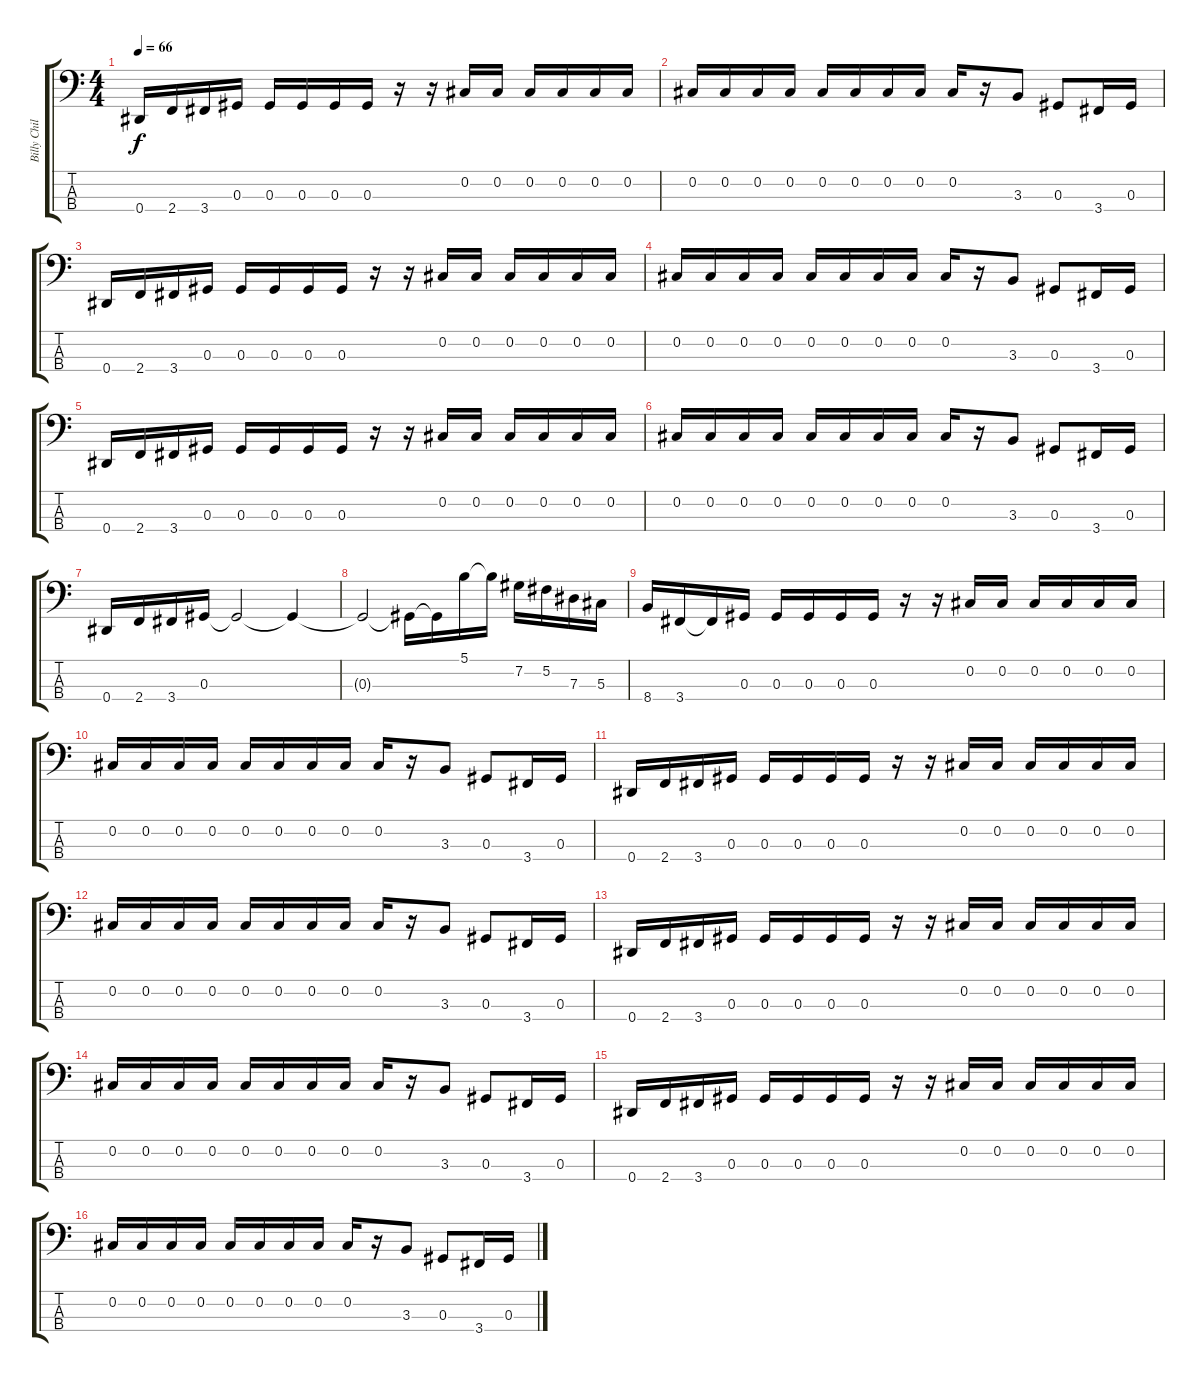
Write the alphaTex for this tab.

\track ("Billy Childs" "Billy Chil") {instrument electricbasspick}
\staff {score tabs}
\tuning (Gb2 Db2 Ab1 Eb1) {hide}
\ts (4 4)
\tempo 66
\clef f4
\ks c
0.4.16{dy f} 2.4.16 3.4.16 0.3.16 0.3.16 0.3.16 0.3.16 0.3.16 r.16 r.16 0.2.16 0.2.16 0.2.16 0.2.16 0.2.16 0.2.16 |
0.2.16 0.2.16 0.2.16 0.2.16 0.2.16 0.2.16 0.2.16 0.2.16 0.2.16 r.16 3.3.8 0.3.8 3.4.16 0.3.16 |
0.4.16 2.4.16 3.4.16 0.3.16 0.3.16 0.3.16 0.3.16 0.3.16 r.16 r.16 0.2.16 0.2.16 0.2.16 0.2.16 0.2.16 0.2.16 |
0.2.16 0.2.16 0.2.16 0.2.16 0.2.16 0.2.16 0.2.16 0.2.16 0.2.16 r.16 3.3.8 0.3.8 3.4.16 0.3.16 |
0.4.16 2.4.16 3.4.16 0.3.16 0.3.16 0.3.16 0.3.16 0.3.16 r.16 r.16 0.2.16 0.2.16 0.2.16 0.2.16 0.2.16 0.2.16 |
0.2.16 0.2.16 0.2.16 0.2.16 0.2.16 0.2.16 0.2.16 0.2.16 0.2.16 r.16 3.3.8 0.3.8 3.4.16 0.3.16 |
0.4.16 2.4.16 3.4.16 0.3.16 0.3{t}.2 0.3{t}.4 |
0.3{t}.2 0.3{t}.16 0.3{t}.16 5.1.16 5.1{t}.16 7.2.16 5.2.16 7.3.16 5.3.16 |
8.4.16 3.4.16 3.4{t}.16 0.3.16 0.3.16 0.3.16 0.3.16 0.3.16 r.16 r.16 0.2.16 0.2.16 0.2.16 0.2.16 0.2.16 0.2.16 |
0.2.16 0.2.16 0.2.16 0.2.16 0.2.16 0.2.16 0.2.16 0.2.16 0.2.16 r.16 3.3.8 0.3.8 3.4.16 0.3.16 |
0.4.16 2.4.16 3.4.16 0.3.16 0.3.16 0.3.16 0.3.16 0.3.16 r.16 r.16 0.2.16 0.2.16 0.2.16 0.2.16 0.2.16 0.2.16 |
0.2.16 0.2.16 0.2.16 0.2.16 0.2.16 0.2.16 0.2.16 0.2.16 0.2.16 r.16 3.3.8 0.3.8 3.4.16 0.3.16 |
0.4.16 2.4.16 3.4.16 0.3.16 0.3.16 0.3.16 0.3.16 0.3.16 r.16 r.16 0.2.16 0.2.16 0.2.16 0.2.16 0.2.16 0.2.16 |
0.2.16 0.2.16 0.2.16 0.2.16 0.2.16 0.2.16 0.2.16 0.2.16 0.2.16 r.16 3.3.8 0.3.8 3.4.16 0.3.16 |
0.4.16 2.4.16 3.4.16 0.3.16 0.3.16 0.3.16 0.3.16 0.3.16 r.16 r.16 0.2.16 0.2.16 0.2.16 0.2.16 0.2.16 0.2.16 |
0.2.16 0.2.16 0.2.16 0.2.16 0.2.16 0.2.16 0.2.16 0.2.16 0.2.16 r.16 3.3.8 0.3.8 3.4.16 0.3.16
